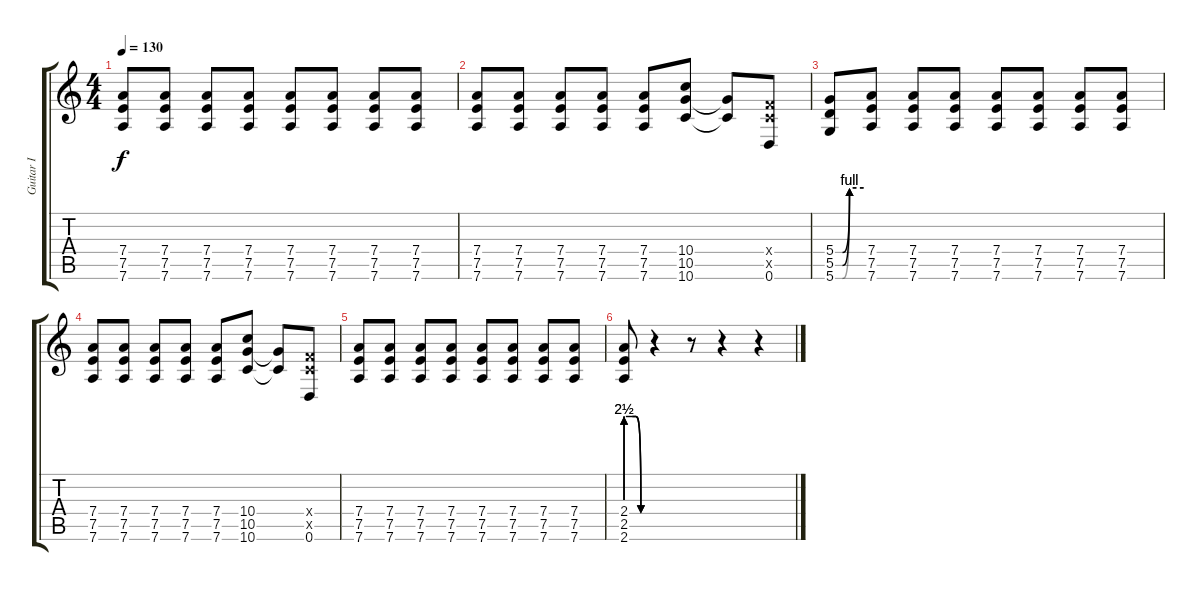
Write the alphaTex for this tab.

\track ("Guitar I" "Guitar I") {instrument distortionguitar}
\staff {score tabs}
\tuning (E4 B3 G3 D3 A2 D2) {hide}
\ts (4 4)
\tempo 130
\clef g2
\ks c
(7.4 7.5 7.6).8{dy f} (7.4 7.5 7.6).8 (7.4 7.5 7.6).8 (7.4 7.5 7.6).8 (7.4 7.5 7.6).8 (7.4 7.5 7.6).8 (7.4 7.5 7.6).8 (7.4 7.5 7.6).8 |
(7.4 7.5 7.6).8 (7.4 7.5 7.6).8 (7.4 7.5 7.6).8 (7.4 7.5 7.6).8 (7.4 7.5 7.6).8 (10.4 10.5 10.6).8 (10.5{t} 10.6{t}).8 (3.4{x} 3.5{x} 0.6).8 |
(5.4{be (custom 0 0 15 0 30 4 60 4)} 5.5{be (custom 0 0 15 0 30 4 60 4)} 5.6{be (custom 0 0 15 0 30 4 60 4)}).8 (7.4 7.5 7.6).8 (7.4 7.5 7.6).8 (7.4 7.5 7.6).8 (7.4 7.5 7.6).8 (7.4 7.5 7.6).8 (7.4 7.5 7.6).8 (7.4 7.5 7.6).8 |
(7.4 7.5 7.6).8 (7.4 7.5 7.6).8 (7.4 7.5 7.6).8 (7.4 7.5 7.6).8 (7.4 7.5 7.6).8 (10.4 10.5 10.6).8 (10.5{t} 10.6{t}).8 (3.4{x} 3.5{x} 0.6).8 |
(7.4 7.5 7.6).8 (7.4 7.5 7.6).8 (7.4 7.5 7.6).8 (7.4 7.5 7.6).8 (7.4 7.5 7.6).8 (7.4 7.5 7.6).8 (7.4 7.5 7.6).8 (7.4 7.5 7.6).8 |
(2.4{be (custom 0 10 20 10 30 10 45 0 60 0)} 2.5{be (custom 0 10 30 10 45 0 60 0)} 2.6{be (custom 0 10 30 10 45 0 60 0)}).8 r.4 r.8 r.4 r.4
